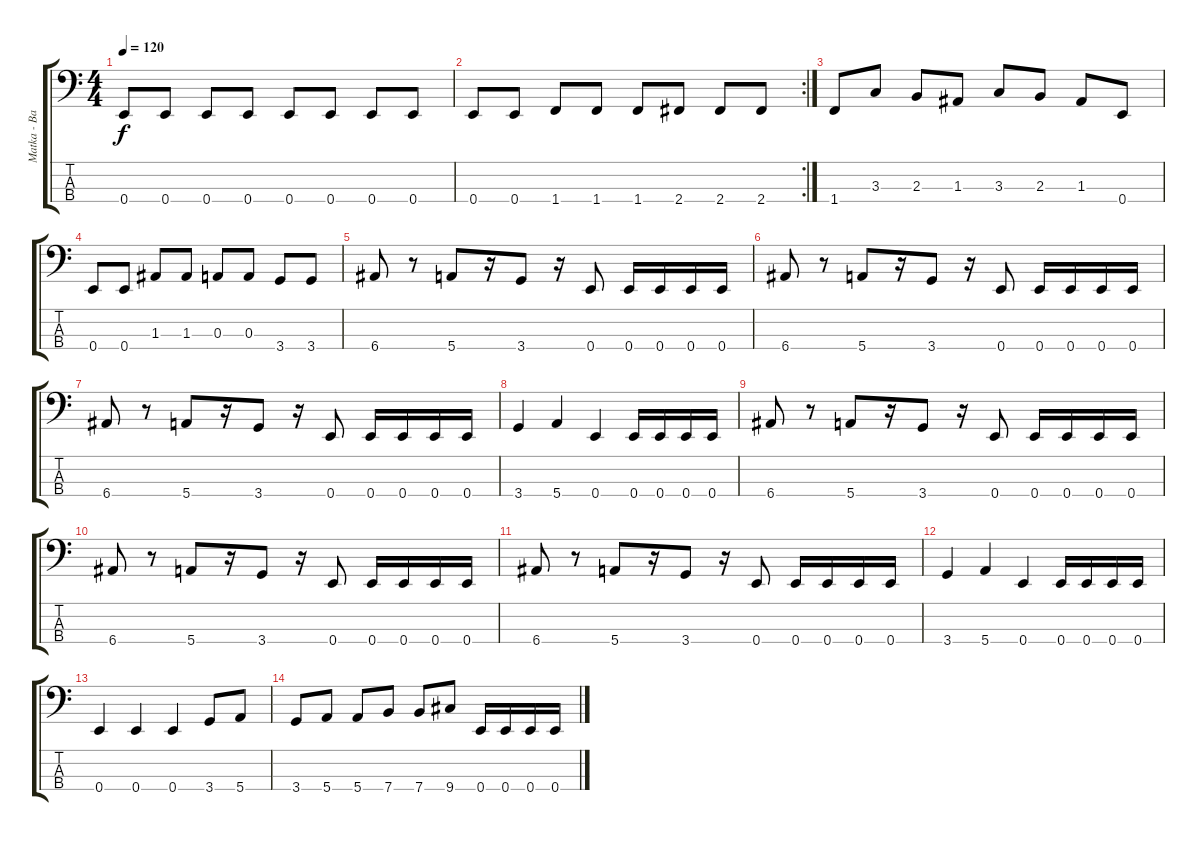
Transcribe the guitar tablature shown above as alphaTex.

\track ("Matka - Bass" "Matka - Ba") {instrument electricbassfinger}
\staff {score tabs}
\tuning (G2 D2 A1 E1) {hide}
\ts (4 4)
\tempo 120
\clef f4
\ks c
0.4.8{dy f} 0.4.8 0.4.8 0.4.8 0.4.8 0.4.8 0.4.8 0.4.8 |
\rc 2
0.4.8 0.4.8 1.4.8 1.4.8 1.4.8 2.4.8 2.4.8 2.4.8 |
1.4.8 3.3.8 2.3.8 1.3.8 3.3.8 2.3.8 1.3.8 0.4.8 |
0.4.8 0.4.8 1.3.8 1.3.8 0.3.8 0.3.8 3.4.8 3.4.8 |
6.4.8 r.8 5.4.8 r.16 3.4.8 r.16 0.4.8 0.4.16 0.4.16 0.4.16 0.4.16 |
6.4.8 r.8 5.4.8 r.16 3.4.8 r.16 0.4.8 0.4.16 0.4.16 0.4.16 0.4.16 |
6.4.8 r.8 5.4.8 r.16 3.4.8 r.16 0.4.8 0.4.16 0.4.16 0.4.16 0.4.16 |
3.4.4 5.4.4 0.4.4 0.4.16 0.4.16 0.4.16 0.4.16 |
6.4.8 r.8 5.4.8 r.16 3.4.8 r.16 0.4.8 0.4.16 0.4.16 0.4.16 0.4.16 |
6.4.8 r.8 5.4.8 r.16 3.4.8 r.16 0.4.8 0.4.16 0.4.16 0.4.16 0.4.16 |
6.4.8 r.8 5.4.8 r.16 3.4.8 r.16 0.4.8 0.4.16 0.4.16 0.4.16 0.4.16 |
3.4.4 5.4.4 0.4.4 0.4.16 0.4.16 0.4.16 0.4.16 |
0.4.4 0.4.4 0.4.4 3.4.8 5.4.8 |
3.4.8 5.4.8 5.4.8 7.4.8 7.4.8 9.4.8 0.4.16 0.4.16 0.4.16 0.4.16
